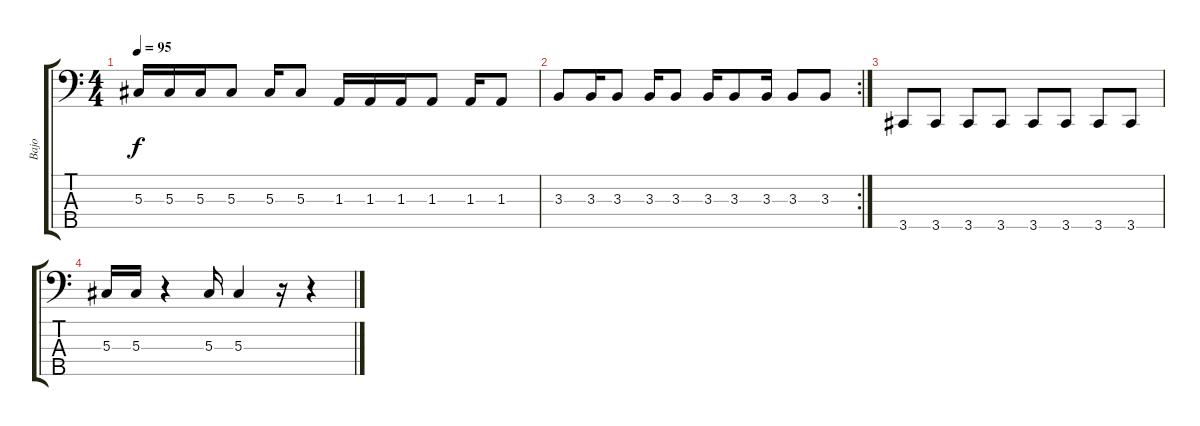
\track ("Bajo" "Bajo") {instrument electricbasspick}
\staff {score tabs}
\tuning (Gb2 Db2 Ab1 Eb1 Bb0) {hide}
\ts (4 4)
\tempo 95
\clef f4
\ks c
5.3.16{dy f} 5.3.16 5.3.16 5.3.8 5.3.16 5.3.8 1.3.16 1.3.16 1.3.16 1.3.8 1.3.16 1.3.8 |
\rc 2
3.3.8 3.3.16 3.3.8 3.3.16 3.3.8 3.3.16 3.3.8 3.3.16 3.3.8 3.3.8 |
3.5.8 3.5.8 3.5.8 3.5.8 3.5.8 3.5.8 3.5.8 3.5.8 |
5.3.16 5.3.16 r.4 5.3.16 5.3.4 r.16 r.4
